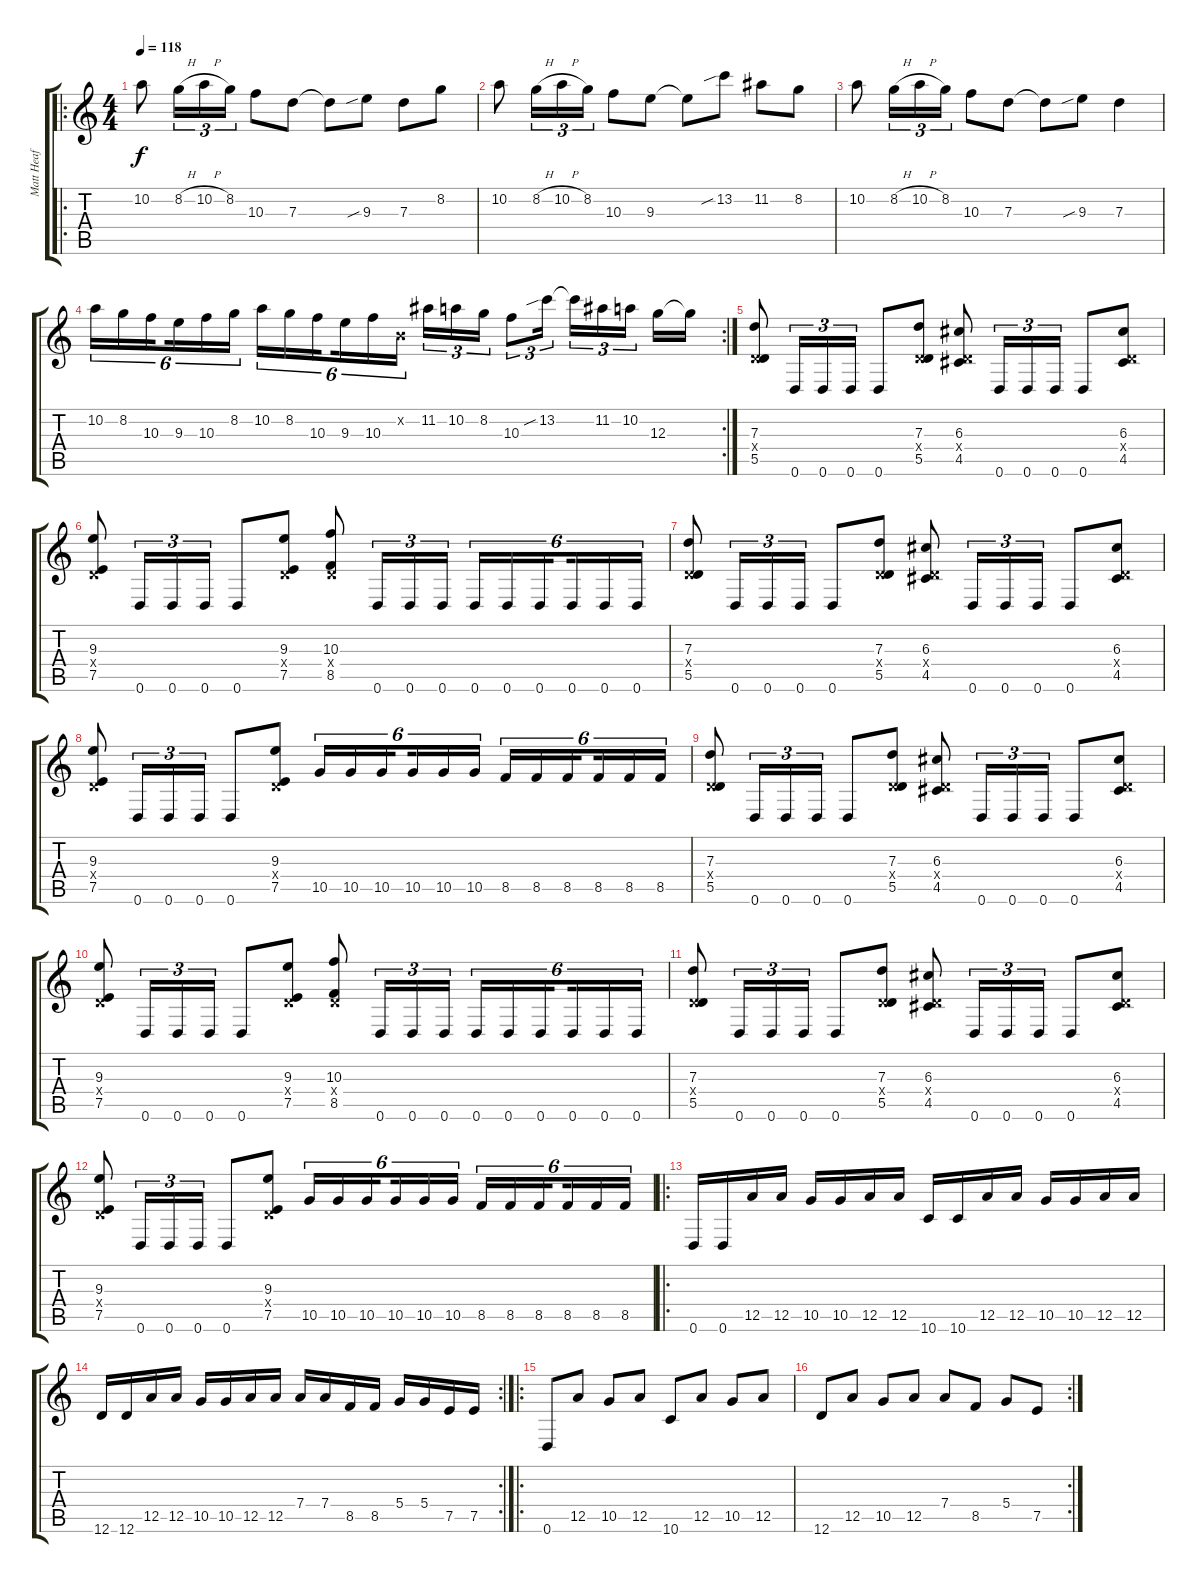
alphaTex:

\track (" Matt Heafy" " Matt Heaf") {instrument distortionguitar}
\staff {score tabs}
\tuning (E4 B3 G3 D3 A2 D2) {hide}
\ro
\ts (4 4)
\tempo 118
\clef g2
\ks c
10.2.8{dy f} 8.2{h}.16{tu (3 2)} 10.2{h}.16{tu (3 2)} 8.2.16{tu (3 2)} 10.3.8 7.3.8 7.3{t}.8 9.3{sib}.8 7.3.8 8.2.8 |
10.2.8 8.2{h}.16{tu (3 2)} 10.2{h}.16{tu (3 2)} 8.2.16{tu (3 2)} 10.3.8 9.3.8 9.3{t}.8 13.2{sib}.8 11.2.8 8.2.8 |
10.2.8 8.2{h}.16{tu (3 2)} 10.2{h}.16{tu (3 2)} 8.2.16{tu (3 2)} 10.3.8 7.3.8 7.3{t}.8 9.3{sib}.8 7.3.4 |
\rc 2
10.2.16{tu (6 4)} 8.2.16{tu (6 4)} 10.3.16{tu (6 4) beam splitsecondary} 9.3.16{tu (6 4)} 10.3.16{tu (6 4)} 8.2.16{tu (6 4)} 10.2.16{tu (6 4)} 8.2.16{tu (6 4)} 10.3.16{tu (6 4) beam splitsecondary} 9.3.16{tu (6 4)} 10.3.16{tu (6 4)} 0.2{x}.16{tu (6 4)} 11.2.16{tu (3 2)} 10.2.16{tu (3 2)} 8.2.16{tu (3 2)} 10.3.8{tu (3 2)} 13.2{sib}.16{tu (3 2)} 13.2{t}.16{tu (3 2)} 11.2.16{tu (3 2)} 10.2.16{tu (3 2) beam splitsecondary} 12.3.16 12.3{t}.16 |
(7.3 0.4{x} 5.5).8 0.6.16{tu (3 2)} 0.6.16{tu (3 2)} 0.6.16{tu (3 2)} 0.6.8 (7.3 0.4{x} 5.5).8 (6.3 0.4{x} 4.5).8 0.6.16{tu (3 2)} 0.6.16{tu (3 2)} 0.6.16{tu (3 2)} 0.6.8 (6.3 0.4{x} 4.5).8 |
(9.3 0.4{x} 7.5).8 0.6.16{tu (3 2)} 0.6.16{tu (3 2)} 0.6.16{tu (3 2)} 0.6.8 (9.3 0.4{x} 7.5).8 (10.3 0.4{x} 8.5).8 0.6.16{tu (3 2)} 0.6.16{tu (3 2)} 0.6.16{tu (3 2)} 0.6.16{tu (6 4)} 0.6.16{tu (6 4)} 0.6.16{tu (6 4) beam splitsecondary} 0.6.16{tu (6 4)} 0.6.16{tu (6 4)} 0.6.16{tu (6 4)} |
(7.3 0.4{x} 5.5).8 0.6.16{tu (3 2)} 0.6.16{tu (3 2)} 0.6.16{tu (3 2)} 0.6.8 (7.3 0.4{x} 5.5).8 (6.3 0.4{x} 4.5).8 0.6.16{tu (3 2)} 0.6.16{tu (3 2)} 0.6.16{tu (3 2)} 0.6.8 (6.3 0.4{x} 4.5).8 |
(9.3 0.4{x} 7.5).8 0.6.16{tu (3 2)} 0.6.16{tu (3 2)} 0.6.16{tu (3 2)} 0.6.8 (9.3 0.4{x} 7.5).8 10.5.16{tu (6 4)} 10.5.16{tu (6 4)} 10.5.16{tu (6 4) beam splitsecondary} 10.5.16{tu (6 4)} 10.5.16{tu (6 4)} 10.5.16{tu (6 4)} 8.5.16{tu (6 4)} 8.5.16{tu (6 4)} 8.5.16{tu (6 4) beam splitsecondary} 8.5.16{tu (6 4)} 8.5.16{tu (6 4)} 8.5.16{tu (6 4)} |
(7.3 0.4{x} 5.5).8 0.6.16{tu (3 2)} 0.6.16{tu (3 2)} 0.6.16{tu (3 2)} 0.6.8 (7.3 0.4{x} 5.5).8 (6.3 0.4{x} 4.5).8 0.6.16{tu (3 2)} 0.6.16{tu (3 2)} 0.6.16{tu (3 2)} 0.6.8 (6.3 0.4{x} 4.5).8 |
(9.3 0.4{x} 7.5).8 0.6.16{tu (3 2)} 0.6.16{tu (3 2)} 0.6.16{tu (3 2)} 0.6.8 (9.3 0.4{x} 7.5).8 (10.3 0.4{x} 8.5).8 0.6.16{tu (3 2)} 0.6.16{tu (3 2)} 0.6.16{tu (3 2)} 0.6.16{tu (6 4)} 0.6.16{tu (6 4)} 0.6.16{tu (6 4) beam splitsecondary} 0.6.16{tu (6 4)} 0.6.16{tu (6 4)} 0.6.16{tu (6 4)} |
(7.3 0.4{x} 5.5).8 0.6.16{tu (3 2)} 0.6.16{tu (3 2)} 0.6.16{tu (3 2)} 0.6.8 (7.3 0.4{x} 5.5).8 (6.3 0.4{x} 4.5).8 0.6.16{tu (3 2)} 0.6.16{tu (3 2)} 0.6.16{tu (3 2)} 0.6.8 (6.3 0.4{x} 4.5).8 |
(9.3 0.4{x} 7.5).8 0.6.16{tu (3 2)} 0.6.16{tu (3 2)} 0.6.16{tu (3 2)} 0.6.8 (9.3 0.4{x} 7.5).8 10.5.16{tu (6 4)} 10.5.16{tu (6 4)} 10.5.16{tu (6 4) beam splitsecondary} 10.5.16{tu (6 4)} 10.5.16{tu (6 4)} 10.5.16{tu (6 4)} 8.5.16{tu (6 4)} 8.5.16{tu (6 4)} 8.5.16{tu (6 4) beam splitsecondary} 8.5.16{tu (6 4)} 8.5.16{tu (6 4)} 8.5.16{tu (6 4)} |
\ro
0.6.16 0.6.16 12.5.16 12.5.16 10.5.16 10.5.16 12.5.16 12.5.16 10.6.16 10.6.16 12.5.16 12.5.16 10.5.16 10.5.16 12.5.16 12.5.16 |
\rc 2
12.6.16 12.6.16 12.5.16 12.5.16 10.5.16 10.5.16 12.5.16 12.5.16 7.4.16 7.4.16 8.5.16 8.5.16 5.4.16 5.4.16 7.5.16 7.5.16 |
\ro
0.6.8 12.5.8 10.5.8 12.5.8 10.6.8 12.5.8 10.5.8 12.5.8 |
\rc 2
12.6.8 12.5.8 10.5.8 12.5.8 7.4.8 8.5.8 5.4.8 7.5.8
